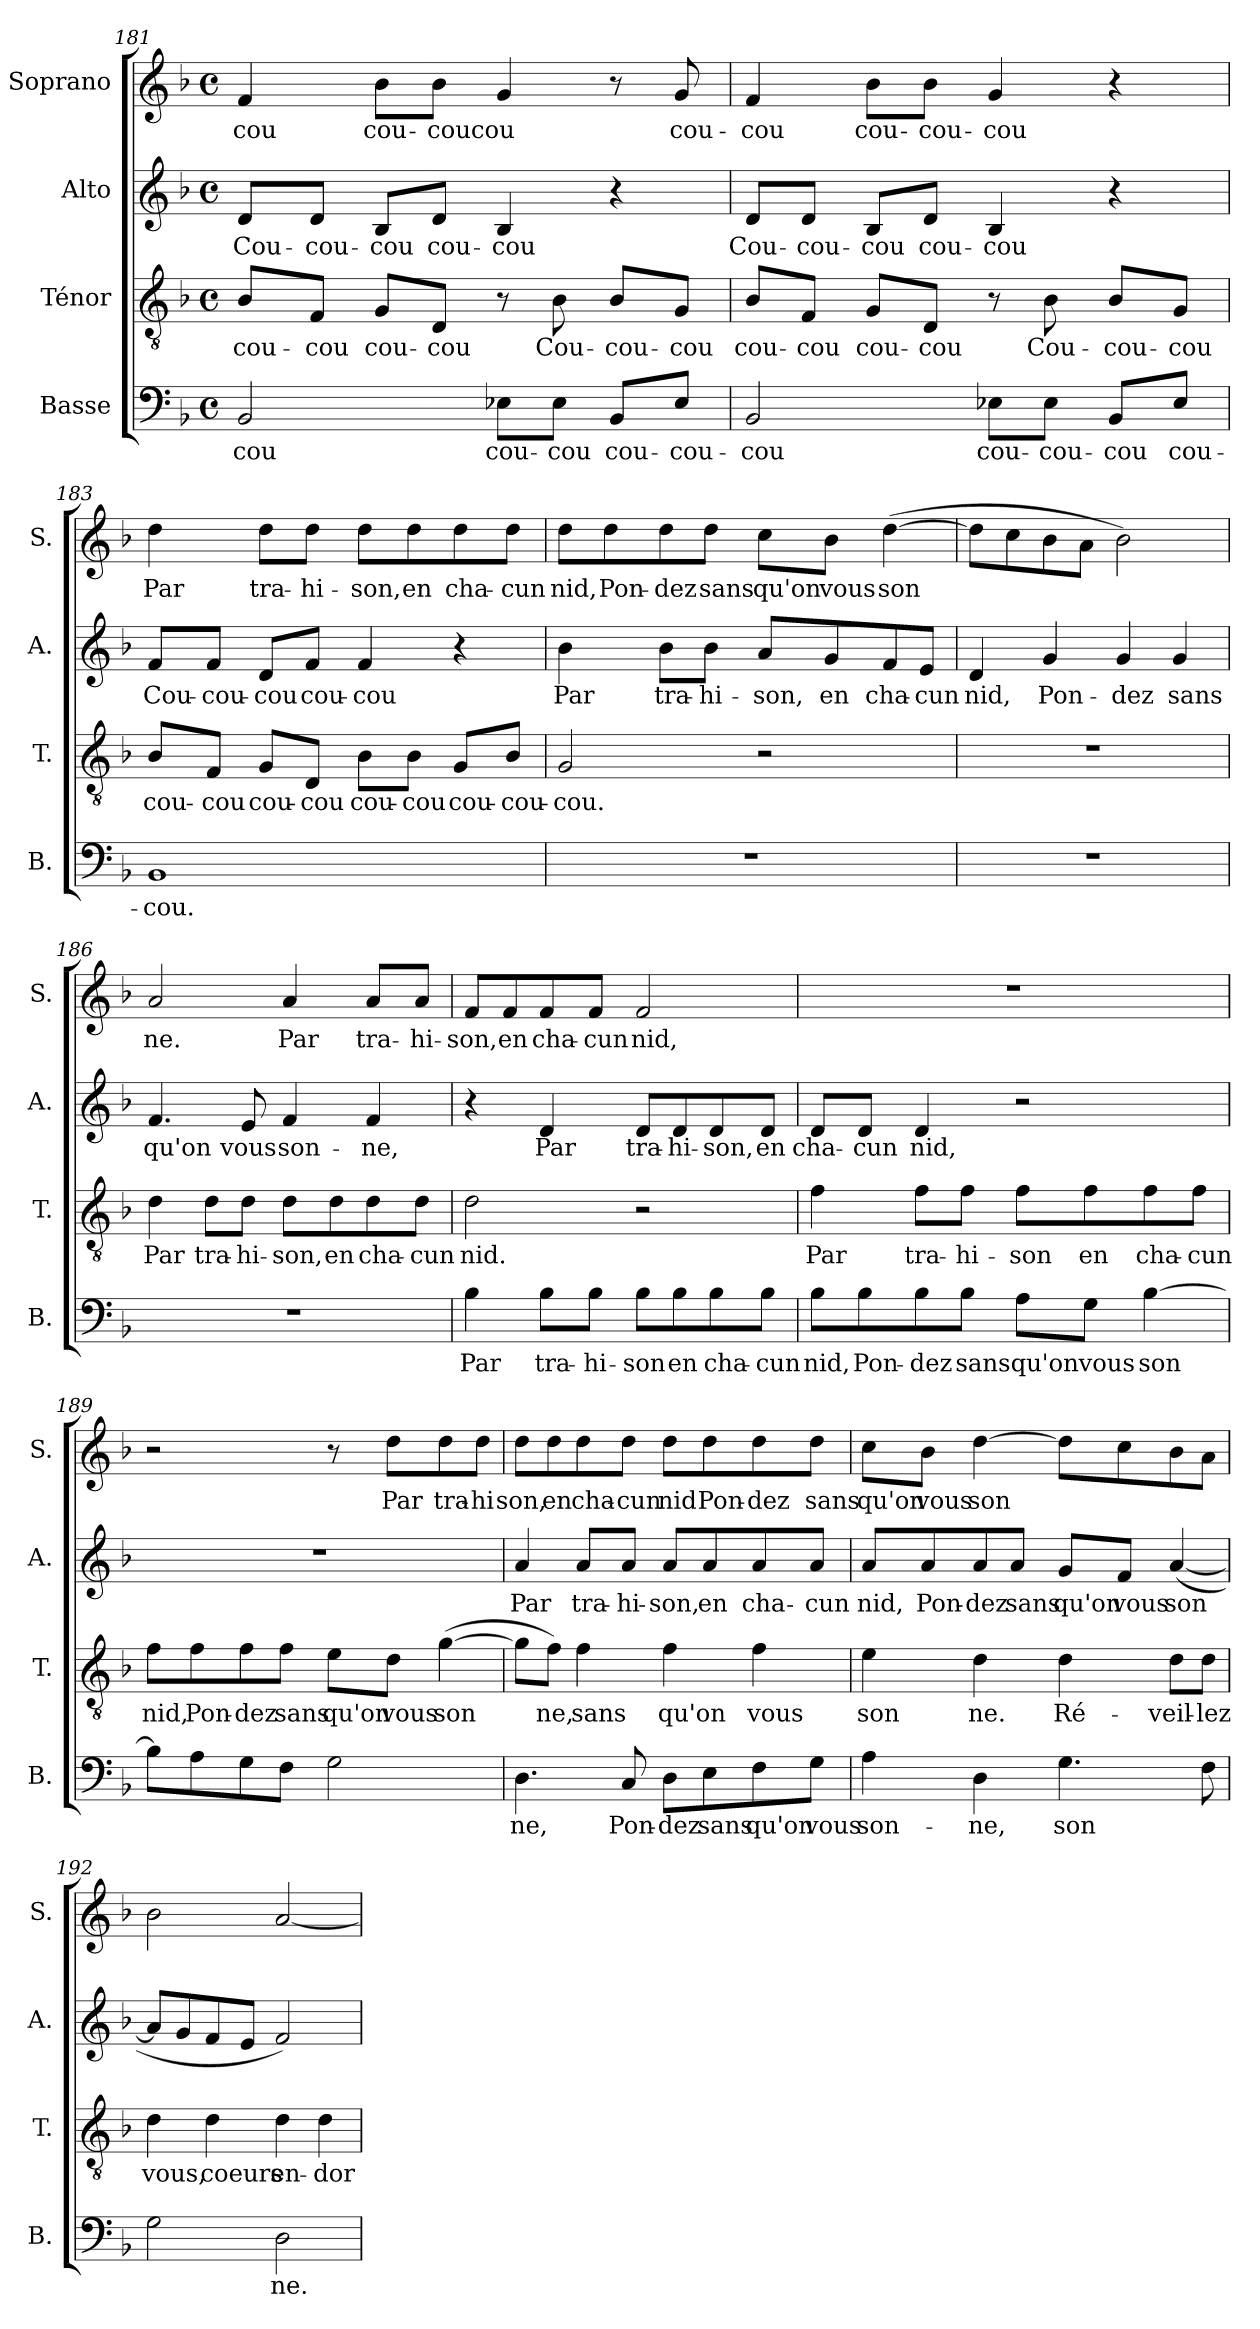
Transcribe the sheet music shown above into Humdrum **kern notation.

**kern	**text	**kern	**text	**kern	**text	**kern	**text
*part4	*part4	*part3	*part3	*part2	*part2	*part1	*part1
*staff4	*staff4	*staff3	*staff3	*staff2	*staff2	*staff1	*staff1
*I"Basse	*	*I"Ténor	*	*I"Alto	*	*I"Soprano	*
*I'B.	*	*I'T.	*	*I'A.	*	*I'S.	*
*clefF4	*	*clefGv2	*	*clefG2	*	*clefG2	*
*k[b-]	*	*k[b-]	*	*k[b-]	*	*k[b-]	*
*M4/4	*	*M4/4	*	*M4/4	*	*M4/4	*
*met(c)	*	*met(c)	*	*met(c)	*	*met(c)	*
=181	=181	=181	=181	=181	=181	=181	=181
!	!LO:LY:b	!	!LO:LY:b	!	!LO:LY:b	!	!LO:LY:b
2BB-/	-cou	8B-/L	cou-	8d/L	Cou-	4f/	-cou
!	!	!	!LO:LY:b	!	!LO:LY:b	!	!
.	.	8F/J	-cou	8d/J	-cou-	.	.
!	!	!	!LO:LY:b	!	!LO:LY:b	!	!LO:LY:b
.	.	8G/L	cou-	8B-/L	-cou	8b-\L	cou-
!	!	!	!LO:LY:b	!	!LO:LY:b	!	!LO:LY:b
.	.	8D/J	-cou	8d/J	cou-	8b-\J	-coucou
!	!LO:LY:b	!	!	!	!LO:LY:b	!	!
8E-X\L	cou-	8r	.	4B-/	-cou	4g/	.
!	!LO:LY:b	!	!LO:LY:b	!	!	!	!
8E-\J	-cou	8B-\	Cou-	.	.	.	.
!	!LO:LY:b	!	!LO:LY:b	!	!	!	!
8BB-/L	cou-	8B-/L	-cou-	4r	.	8r	.
!	!LO:LY:b	!	!LO:LY:b	!	!	!	!LO:LY:b
8E-/J	-cou-	8G/J	-cou	.	.	8g/	cou-
!!LO:LB:g=z
=182	=182	=182	=182	=182	=182	=182	=182
!	!LO:LY:b	!	!LO:LY:b	!	!LO:LY:b	!	!LO:LY:b
2BB-/	-cou	8B-/L	cou-	8d/L	Cou-	4f/	-cou
!	!	!	!LO:LY:b	!	!LO:LY:b	!	!
.	.	8F/J	-cou	8d/J	-cou-	.	.
!	!	!	!LO:LY:b	!	!LO:LY:b	!	!LO:LY:b
.	.	8G/L	cou-	8B-/L	-cou	8b-\L	cou-
!	!	!	!LO:LY:b	!	!LO:LY:b	!	!LO:LY:b
.	.	8D/J	-cou	8d/J	cou-	8b-\J	-cou-
!	!LO:LY:b	!	!	!	!LO:LY:b	!	!LO:LY:b
8E-X\L	cou-	8r	.	4B-/	-cou	4g/	-cou
!	!LO:LY:b	!	!LO:LY:b	!	!	!	!
8E-\J	-cou-	8B-\	Cou-	.	.	.	.
!	!LO:LY:b	!	!LO:LY:b	!	!	!	!
8BB-/L	cou	8B-/L	-cou-	4r	.	4r	.
!	!LO:LY:b	!	!LO:LY:b	!	!	!	!
8E-/J	cou-	8G/J	-cou	.	.	.	.
!!LO:PB:g=z
=183	=183	=183	=183	=183	=183	=183	=183
!	!LO:LY:b	!	!LO:LY:b	!	!LO:LY:b	!	!LO:LY:b
1BB-	-cou.	8B-/L	cou-	8f/L	Cou-	4dd\	Par
!	!	!	!LO:LY:b	!	!LO:LY:b	!	!
.	.	8F/J	cou	8f/J	-cou-	.	.
!	!	!	!LO:LY:b	!	!LO:LY:b	!	!LO:LY:b
.	.	8G/L	cou-	8d/L	-cou	8dd\L	tra-
!	!	!	!LO:LY:b	!	!LO:LY:b	!	!LO:LY:b
.	.	8D/J	-cou	8f/J	cou-	8dd\J	-hi-
!	!	!	!LO:LY:b	!	!LO:LY:b	!	!LO:LY:b
.	.	8B-\L	cou-	4f/	-cou	8dd\L	-son,
!	!	!	!LO:LY:b	!	!	!	!LO:LY:b
.	.	8B-\J	-cou	.	.	8dd\	en
!	!	!	!LO:LY:b	!	!	!	!LO:LY:b
.	.	8G/L	cou-	4r	.	8dd\	cha-
!	!	!	!LO:LY:b	!	!	!	!LO:LY:b
.	.	8B-/J	-cou-	.	.	8dd\J	-cun
=184	=184	=184	=184	=184	=184	=184	=184
!	!	!	!LO:LY:b	!	!LO:LY:b	!	!LO:LY:b
1r	.	2G/	-cou.	4b-\	Par	8dd\L	nid,
!	!	!	!	!	!	!	!LO:LY:b
.	.	.	.	.	.	8dd\	Pon-
!	!	!	!	!	!LO:LY:b	!	!LO:LY:b
.	.	.	.	8b-\L	tra-	8dd\	-dez
!	!	!	!	!	!LO:LY:b	!	!LO:LY:b
.	.	.	.	8b-\J	-hi-	8dd\J	sans
!	!	!	!	!	!LO:LY:b	!	!LO:LY:b
.	.	2r	.	8a/L	-son,	8cc\L	qu'on
!	!	!	!	!	!LO:LY:b	!	!LO:LY:b
.	.	.	.	8g/	en	8b-\J	vous
!	!	!	!	!	!LO:LY:b	!	!LO:LY:b
.	.	.	.	8f/	cha-	(>[4dd\	-son
!	!	!	!	!	!LO:LY:b	!	!
.	.	.	.	8e/J	-cun	.	.
!!LO:LB:g=z
=185	=185	=185	=185	=185	=185	=185	=185
!	!	!	!	!	!LO:LY:b	!	!
1r	.	1r	.	4d/	nid,	8dd\L]	.
.	.	.	.	.	.	8cc\	.
!	!	!	!	!	!LO:LY:b	!	!
.	.	.	.	4g/	Pon-	8b-\	.
.	.	.	.	.	.	8a\J	.
!	!	!	!	!	!LO:LY:b	!	!
.	.	.	.	4g/	-dez	2b-\)	.
!	!	!	!	!	!LO:LY:b	!	!
.	.	.	.	4g/	sans	.	.
!!LO:PB:g=z
=186	=186	=186	=186	=186	=186	=186	=186
!	!	!	!LO:LY:b	!	!LO:LY:b	!	!LO:LY:b
1r	.	4d\	Par	4.f/	qu'on	2a/	ne.
!	!	!	!LO:LY:b	!	!	!	!
.	.	8d\L	tra-	.	.	.	.
!	!	!	!LO:LY:b	!	!LO:LY:b	!	!
.	.	8d\J	-hi-	8e/	vous	.	.
!	!	!	!LO:LY:b	!	!LO:LY:b	!	!LO:LY:b
.	.	8d\L	-son,	4f/	son-	4a/	Par
!	!	!	!LO:LY:b	!	!	!	!
.	.	8d\	en	.	.	.	.
!	!	!	!LO:LY:b	!	!LO:LY:b	!	!LO:LY:b
.	.	8d\	cha-	4f/	-ne,	8a/L	tra-
!	!	!	!LO:LY:b	!	!	!	!LO:LY:b
.	.	8d\J	-cun	.	.	8a/J	-hi-
=187	=187	=187	=187	=187	=187	=187	=187
!	!LO:LY:b	!	!LO:LY:b	!	!	!	!LO:LY:b
4B-\	Par	2d\	nid.	4r	.	8f/L	-son,
!	!	!	!	!	!	!	!LO:LY:b
.	.	.	.	.	.	8f/	en
!	!LO:LY:b	!	!	!	!LO:LY:b	!	!LO:LY:b
8B-\L	tra-	.	.	4d/	Par	8f/	cha-
!	!LO:LY:b	!	!	!	!	!	!LO:LY:b
8B-\J	-hi-	.	.	.	.	8f/J	-cun
!	!LO:LY:b	!	!	!	!LO:LY:b	!	!LO:LY:b
8B-\L	-son	2r	.	8d/L	tra-	2f/	nid,
!	!LO:LY:b	!	!	!	!LO:LY:b	!	!
8B-\	en	.	.	8d/	-hi-	.	.
!	!LO:LY:b	!	!	!	!LO:LY:b	!	!
8B-\	cha-	.	.	8d/	-son,	.	.
!	!LO:LY:b	!	!	!	!LO:LY:b	!	!
8B-\J	-cun	.	.	8d/J	en	.	.
!!LO:LB:g=z
=188	=188	=188	=188	=188	=188	=188	=188
!	!LO:LY:b	!	!LO:LY:b	!	!LO:LY:b	!	!
8B-\L	nid,	4f\	Par	8d/L	cha-	1r	.
!	!LO:LY:b	!	!	!	!LO:LY:b	!	!
8B-\	Pon-	.	.	8d/J	-cun	.	.
!	!LO:LY:b	!	!LO:LY:b	!	!LO:LY:b	!	!
8B-\	-dez	8f\L	tra-	4d/	nid,	.	.
!	!LO:LY:b	!	!LO:LY:b	!	!	!	!
8B-\J	sans	8f\J	-hi-	.	.	.	.
!	!LO:LY:b	!	!LO:LY:b	!	!	!	!
8A\L	qu'on	8f\L	-son	2r	.	.	.
!	!LO:LY:b	!	!LO:LY:b	!	!	!	!
8G\J	vous	8f\	en	.	.	.	.
!	!LO:LY:b	!	!LO:LY:b	!	!	!	!
[4B-\	son	8f\	cha-	.	.	.	.
!	!	!	!LO:LY:b	!	!	!	!
.	.	8f\J	-cun	.	.	.	.
!!LO:LB:g=z
=189	=189	=189	=189	=189	=189	=189	=189
!	!	!	!LO:LY:b	!	!	!	!
8B-\L]	.	8f\L	nid,	1r	.	2r	.
!	!	!	!LO:LY:b	!	!	!	!
8A\	.	8f\	Pon-	.	.	.	.
!	!	!	!LO:LY:b	!	!	!	!
8G\	.	8f\	-dez	.	.	.	.
!	!	!	!LO:LY:b	!	!	!	!
8F\J	.	8f\J	sans	.	.	.	.
!	!	!	!LO:LY:b	!	!	!	!
2G\	.	8e\L	qu'on	.	.	8r	.
!	!	!	!LO:LY:b	!	!	!	!LO:LY:b
.	.	8d\J	vous	.	.	8dd\L	Par
!	!	!	!LO:LY:b	!	!	!	!LO:LY:b
.	.	(>[4g\	son	.	.	8dd\	tra-
!	!	!	!	!	!	!	!LO:LY:b
.	.	.	.	.	.	8dd\J	-hi
=190	=190	=190	=190	=190	=190	=190	=190
!	!LO:LY:b	!	!	!	!LO:LY:b	!	!LO:LY:b
4.D\	ne,	8g\L]	.	4a/	Par	8dd\L	son,
!	!	!	!LO:LY:b	!	!	!	!LO:LY:b
.	.	8f\J)	ne,	.	.	8dd\	en
!	!	!	!LO:LY:b	!	!LO:LY:b	!	!LO:LY:b
.	.	4f\	sans	8a/L	tra-	8dd\	cha-
!	!LO:LY:b	!	!	!	!LO:LY:b	!	!LO:LY:b
8C/	Pon-	.	.	8a/J	-hi-	8dd\J	-cun
!	!LO:LY:b	!	!LO:LY:b	!	!LO:LY:b	!	!LO:LY:b
8D\L	-dez	4f\	qu'on	8a/L	-son,	8dd\L	nid
!	!LO:LY:b	!	!	!	!LO:LY:b	!	!LO:LY:b
8E\	sans	.	.	8a/	en	8dd\	Pon-
!	!LO:LY:b	!	!LO:LY:b	!	!LO:LY:b	!	!LO:LY:b
8F\	qu'on	4f\	vous	8a/	cha-	8dd\	-dez
!	!LO:LY:b	!	!	!	!LO:LY:b	!	!LO:LY:b
8G\J	vous	.	.	8a/J	-cun	8dd\J	sans
!!LO:PB:g=z
=191	=191	=191	=191	=191	=191	=191	=191
!	!LO:LY:b	!	!LO:LY:b	!	!LO:LY:b	!	!LO:LY:b
4A\	son-	4e\	son	8a/L	nid,	8cc\L	qu'on
!	!	!	!	!	!LO:LY:b	!	!LO:LY:b
.	.	.	.	8a/	Pon-	8b-\J	vous
!	!LO:LY:b	!	!LO:LY:b	!	!LO:LY:b	!	!LO:LY:b
4D\	-ne,	4d\	ne.	8a/	-dez	[4dd\	son
!	!	!	!	!	!LO:LY:b	!	!
.	.	.	.	8a/J	sans	.	.
!	!LO:LY:b	!	!LO:LY:b	!	!LO:LY:b	!	!
4.G\	son	4d\	Ré-	8g/L	qu'on	8dd\L]	.
!	!	!	!	!	!LO:LY:b	!	!
.	.	.	.	8f/J	vous	8cc\	.
!	!	!	!LO:LY:b	!	!LO:LY:b	!	!
.	.	8d\L	-veil-	(<[4a/	son	8b-\	.
!	!	!	!LO:LY:b	!	!	!	!
8F\	.	8d\J	-lez	.	.	8a\J	.
!!LO:LB:g=z
=192	=192	=192	=192	=192	=192	=192	=192
!	!	!	!LO:LY:b	!	!	!	!
2G\	.	4d\	vous,	8a/L]	.	2b-\	.
.	.	.	.	8g/	.	.	.
!	!	!	!LO:LY:b	!	!	!	!
.	.	4d\	coeurs	8f/	.	.	.
.	.	.	.	8e/J	.	.	.
!	!LO:LY:b	!	!LO:LY:b	!	!	!	!
2D\	ne.	4d\	en-	2f/)	.	[2a/	.
!	!	!	!LO:LY:b	!	!	!	!
.	.	4d\	-dor-	.	.	.	.
=	=	=	=	=	=	=	=
*-	*-	*-	*-	*-	*-	*-	*-
